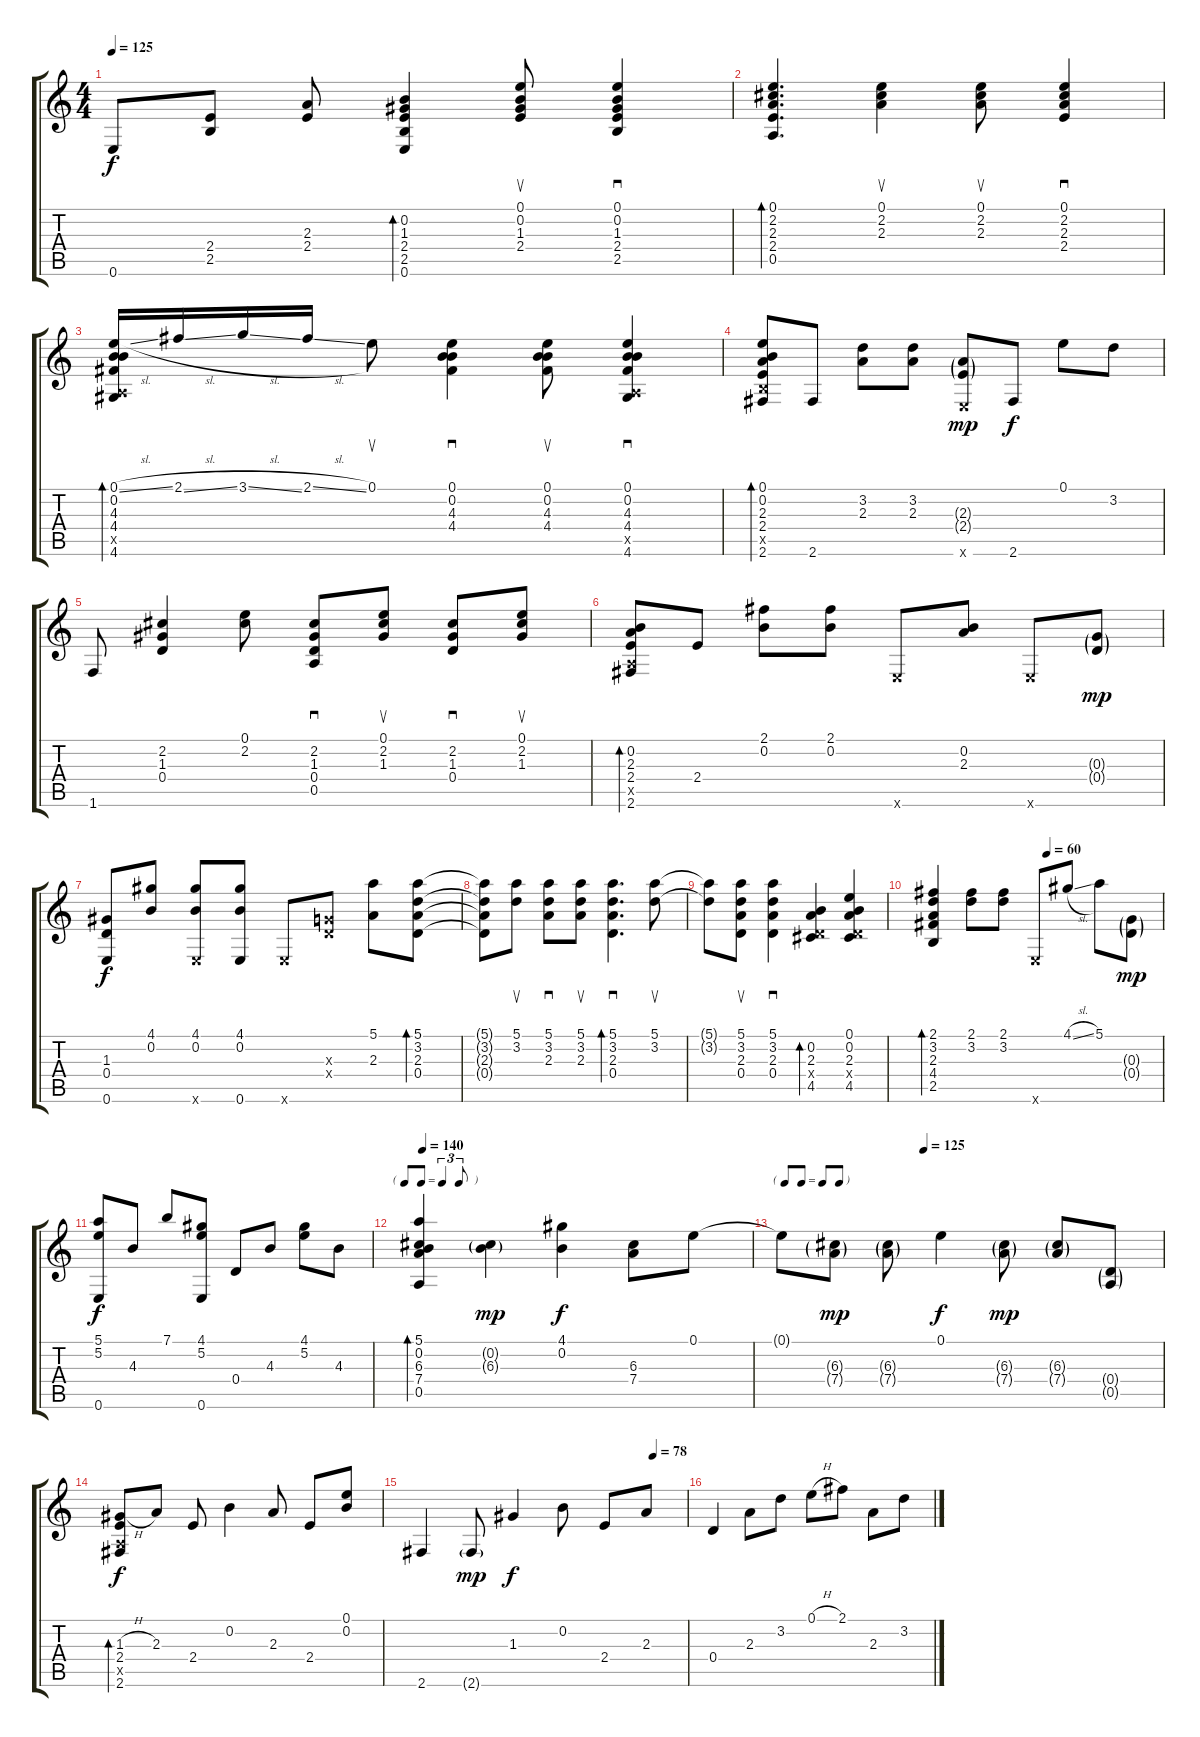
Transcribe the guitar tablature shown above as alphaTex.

\track "" {instrument acousticguitarsteel}
\staff {score tabs}
\tuning (E4 B3 G3 D3 A2 E2) {hide}
\ts (4 4)
\tempo 125
\clef g2
\ks c
0.6.8{dy f} (2.4 2.5).8 (2.3 2.4).8 (0.2 1.3 2.4 2.5 0.6).4{bd 240} (0.1 0.2 1.3 2.4).8{su} (0.1 0.2 1.3 2.4 2.5).4{sd} |
(0.1 2.2 2.3 2.4 0.5).4{d bd 240} (0.1 2.2 2.3).4{su} (0.1 2.2 2.3).8{su} (0.1 2.2 2.3 2.4).4{sd} |
(0.1{sl} 0.2 4.3 4.4 0.5{x} 4.6).16{bd 60} 2.1{sl}.16 3.1{sl}.16 2.1{sl}.16 0.1.8{su} (0.1 0.2 4.3 4.4).4{sd} (0.1 0.2 4.3 4.4).8{su} (0.1 0.2 4.3 4.4 0.5{x} 4.6).4{sd} |
(0.1 0.2 2.3 2.4 2.5{x} 2.6).8{bd 240} 2.6.8 (3.2 2.3).8 (3.2 2.3).8 (2.3{g} 2.4{g} 0.6{x}).8{dy mp} 2.6.8{dy f} 0.1.8 3.2.8 |
1.6.8 (2.2 1.3 0.4).4 (0.1 2.2).8 (2.2 1.3 0.4 0.5).8{sd} (0.1 2.2 1.3).8{su} (2.2 1.3 0.4).8{sd} (0.1 2.2 1.3).8{su} |
(0.2 2.3 2.4 0.5{x} 2.6).8{bd 60} 2.4.8 (2.1 0.2).8 (2.1 0.2).8 0.6{x}.8 (0.2 2.3).8 0.6{x}.8 (0.3{g} 0.4{g}).8{dy mp} |
(1.3 0.4 0.6).8{dy f} (4.1 0.2).8 (4.1 0.2 0.6{x}).8 (4.1 0.2 0.6).8 0.6{x}.8 (0.3{x} 0.4{x}).8 (5.1 2.3).8 (5.1 3.2 2.3 0.4).8{bd 60} |
(5.1{t} 3.2{t} 2.3{t} 0.4{t}).8 (5.1 3.2).8{su} (5.1 3.2 2.3).8{sd} (5.1 3.2 2.3).8{su} (5.1 3.2 2.3 0.4).4{d sd bd 60} (5.1 3.2).8{su} |
(5.1{t} 3.2{t}).8 (5.1 3.2 2.3 0.4).8{su} (5.1 3.2 2.3 0.4).4{sd} (0.2 2.3 0.4{x} 4.5).4{bd 60} (0.1 0.2 2.3 0.4{x} 4.5).4 |
\tempo (60 0.5)
(2.1 3.2 2.3 4.4 2.5).4{bd 60} (2.1 3.2).8 (2.1 3.2).8 0.6{x}.8 4.1{sl}.8 5.1.8 (0.3{g} 0.4{g}).8{dy mp} |
(5.1 5.2 0.6).8{dy f} 4.3.8 7.1.8 (4.1 5.2 0.6).8 0.4.8 4.3.8 (4.1 5.2).8 4.3.8 |
\tf triplet8th
\tempo 140
(5.1 0.2 6.3 7.4 0.5).4{bd 60} (0.2{g} 6.3{g}).4{dy mp} (4.1 0.2).4{dy f} (6.3 7.4).8 0.1.8 |
\tf none
\tempo (125 0.375)
0.1{t}.8 (6.3{g} 7.4{g}).8{dy mp} (6.3{g} 7.4{g}).8 0.1.4{dy f} (6.3{g} 7.4{g}).8{dy mp} (6.3{g} 7.4{g}).8 (0.4{g} 0.5{g}).8 |
(1.3{h} 2.4 0.5{x} 2.6).8{bd 60 dy f} 2.3.8 2.4.8 0.2.4 2.3.8 2.4.8 (0.1 0.2).8 |
\tempo (78 0.875)
2.6.4 2.6{g}.8{dy mp} 1.3.4{dy f} 0.2.8 2.4.8 2.3.8 |
0.4.4 2.3.8 3.2.8 0.1{h}.8 2.1.8 2.3.8 3.2.8
